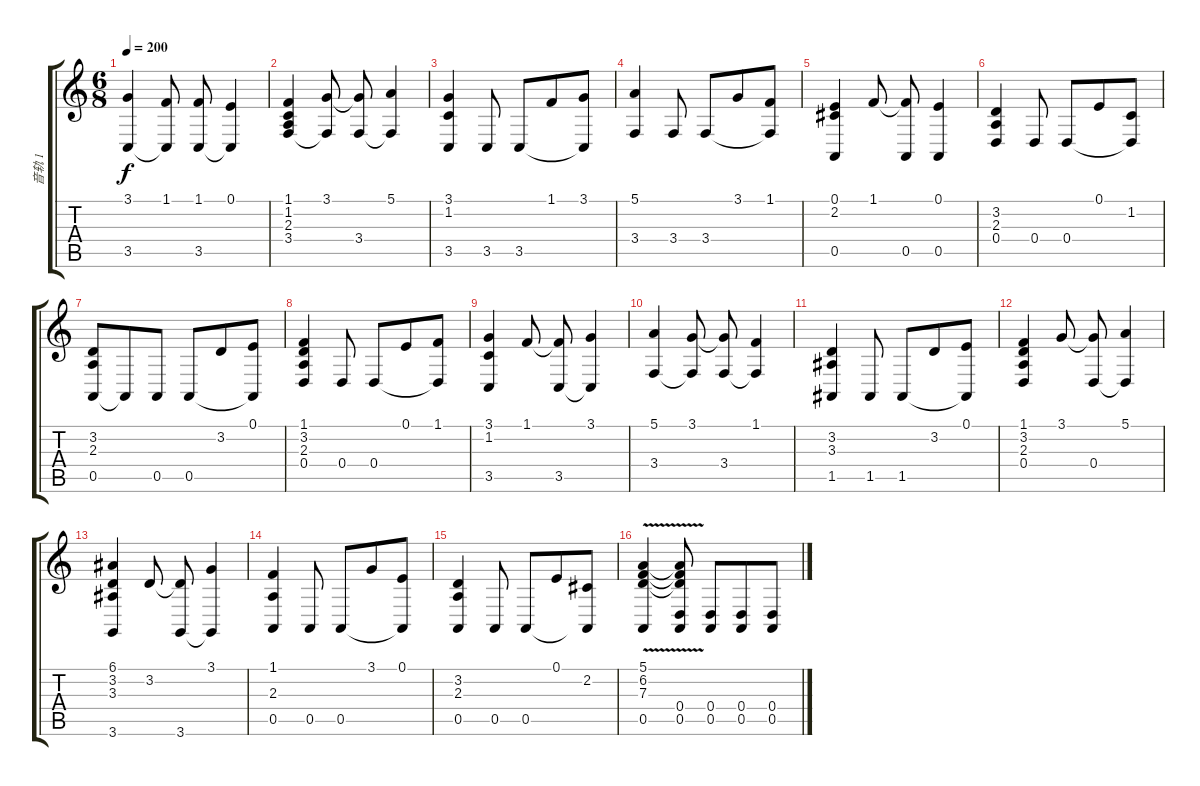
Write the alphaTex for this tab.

\track ("音轨 1" "音轨 1") {instrument acousticgrandpiano}
\staff {score tabs}
\tuning (E4 B3 G3 D3 A2 E2) {hide}
\ts (6 8)
\tempo 200
\clef g2
\ks c
(3.1 3.5).4{dy f} (1.1 3.5{t}).8 (1.1 3.5).8 (0.1 3.5{t}).4 |
(1.1 1.2 2.3 3.4).4 (3.1 3.4{t}).8 (3.1{t} 3.4).8 (5.1 3.4{t}).4 |
(3.1 1.2 3.5).4 3.5.8 3.5.8 1.1.8 (3.1 3.5{t}).8 |
(5.1 3.4).4 3.4.8 3.4.8 3.1.8 (1.1 3.4{t}).8 |
(0.1 2.2 0.5).4 1.1.8 (1.1{t} 0.5).8 (0.1 0.5).4 |
(3.2 2.3 0.4).4 0.4.8 0.4.8 0.1.8 (1.2 0.4{t}).8 |
(3.2 2.3 0.5).8 0.5{t}.8 0.5.8 0.5.8 3.2.8 (0.1 0.5{t}).8 |
(1.1 3.2 2.3 0.4).4 0.4.8 0.4.8 0.1.8 (1.1 0.4{t}).8 |
(3.1 1.2 3.5).4 1.1.8 (1.1{t} 3.5).8 (3.1 3.5{t}).4 |
(5.1 3.4).4 (3.1 3.4{t}).8 (3.1{t} 3.4).8 (1.1 3.4{t}).4 |
(3.2 3.3 1.5).4 1.5.8 1.5.8 3.2.8 (0.1 1.5{t}).8 |
(1.1 3.2 2.3 0.4).4 3.1.8 (3.1{t} 0.4).8 (5.1 0.4{t}).4 |
(6.1 3.2 3.3 3.6).4 3.2.8 (3.2{t} 3.6).8 (3.1 3.6{t}).4 |
(1.1 2.3 0.5).4 0.5.8 0.5.8 3.1.8 (0.1 0.5{t}).8 |
(3.2 2.3 0.5).4 0.5.8 0.5.8 0.1.8 (2.2 0.5{t}).8 |
(5.1 6.2{v} 7.3 0.5).4 (5.1{t} 6.2{t} 7.3{t} 0.4 0.5).8 (0.4 0.5).8 (0.4 0.5).8 (0.4 0.5).8
